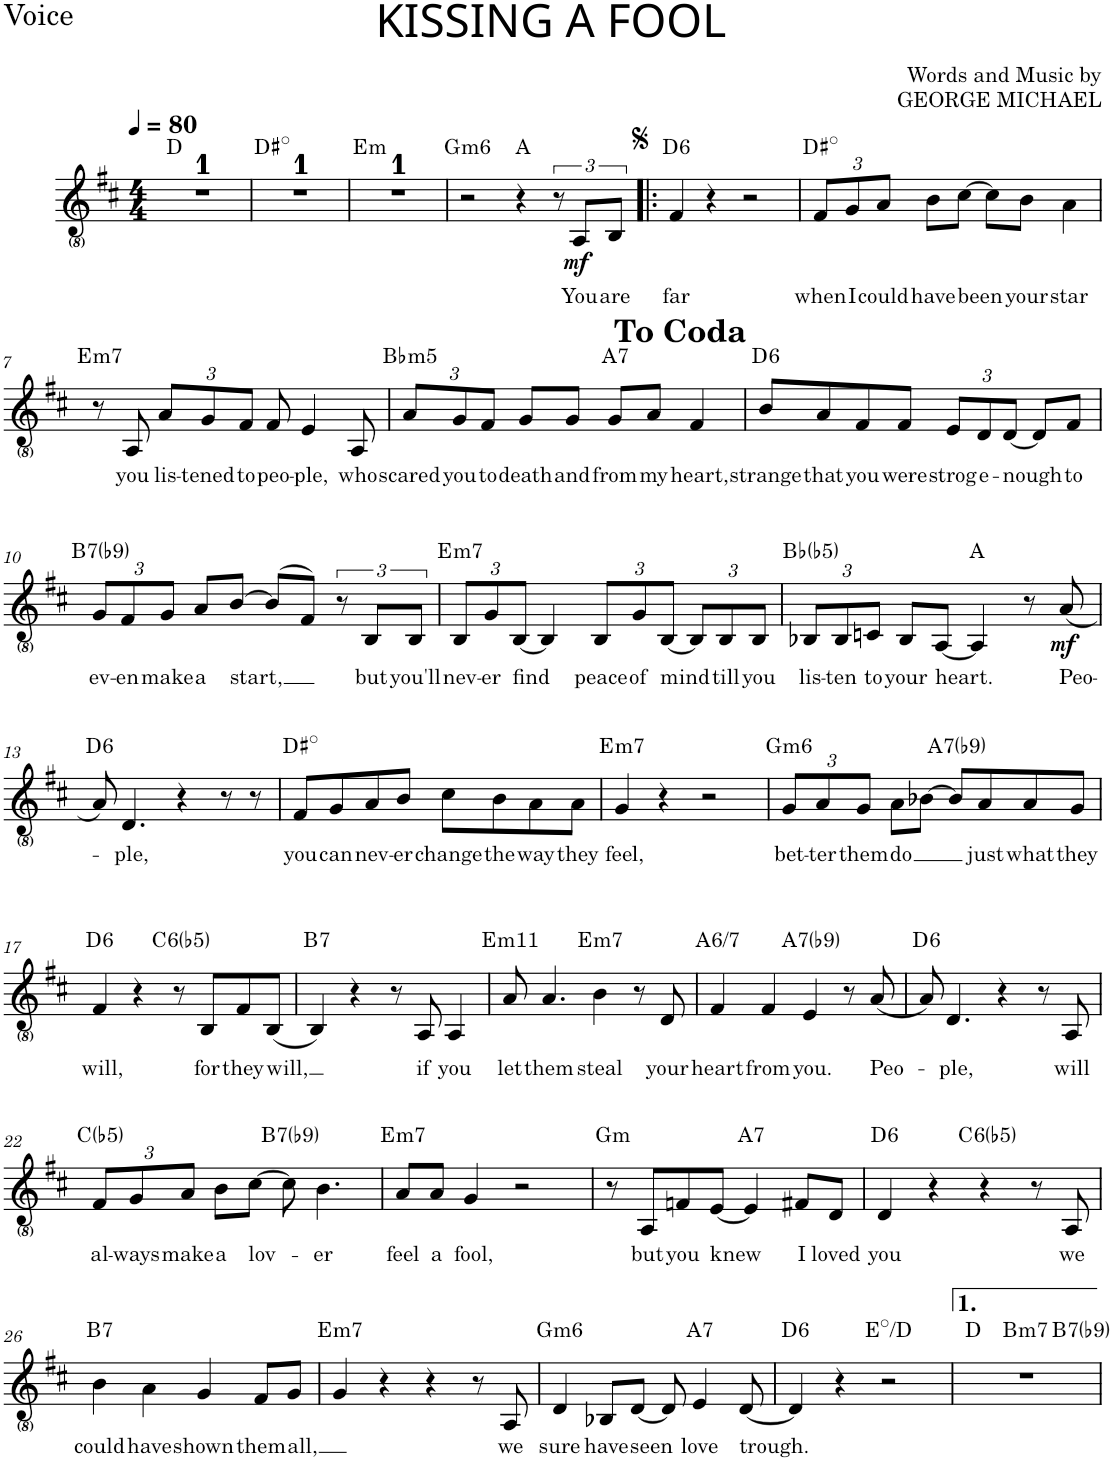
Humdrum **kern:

**kern	**text	**dynam	**harte
*part1	*part1	*part1	*part1
*staff1	*staff1	*staff1	*
*I"Voz	*	*	*
*I'V	*	*	*
*clefG2	*	*	*
*k[f#c#]	*	*	*
*M4/4	*	*	*
*MM80	*	*	*
=1	=1	=1	=1
1r	.	.	D:maj
=2	=2	=2	=2
1r	.	.	D#:dim
=3	=3	=3	=3
!	!	!	!LO:H:kt=m
1r	.	.	E:min
=4	=4	=4	=4
!	!	!	!LO:H:kt=m6
2r	.	.	G:min6
4r	.	.	A:maj
12r	.	.	.
!	!LO:LY:b	!LO:DY:b	!
12A/L	You	mf	.
!	!LO:LY:b	!	!
12B/J	are	.	.
=5!|:	=5!|:	=5!|:	=5!|:
!	!LO:LY:b	!	!LO:H:kt=6
4f#/	far	.	D:maj6
4r	.	.	.
2r	.	.	.
=6	=6	=6	=6
*Xbrackettup	*	*	*
!	!LO:LY:b	!	!
12f#/L	when	.	D#:dim
!	!LO:LY:b	!	!
12g/	I	.	.
!	!LO:LY:b	!	!
12a/J	could	.	.
!	!LO:LY:b	!	!
8b\L	have	.	.
!	!LO:LY:b	!	!
[>8cc#\J	been	.	.
8cc#\L]	.	.	.
!	!LO:LY:b	!	!
8b\J	your	.	.
!	!LO:LY:b	!	!
4a\	star	.	.
!!LO:LB:g=z
=7	=7	=7	=7
!	!	!	!LO:H:kt=m7
8r	.	.	E:min7
!	!LO:LY:b	!	!
8A/	you	.	.
!	!LO:LY:b	!	!
12a/L	lis-	.	.
!	!LO:LY:b	!	!
12g/	-tened	.	.
!	!LO:LY:b	!	!
12f#/J	to	.	.
!	!LO:LY:b	!	!
8f#/	peo-	.	.
!	!LO:LY:b	!	!
4e/	-ple,	.	.
!	!LO:LY:b	!	!
8A/	who	.	.
=8	=8	=8	=8
!	!LO:LY:b	!	!LO:H:kt=m5
12a/L	scared	.	Bb:(1,5)
!	!LO:LY:b	!	!
12g/	you	.	.
!	!LO:LY:b	!	!
12f#/J	to	.	.
!	!LO:LY:b	!	!
8g/L	death	.	.
!	!LO:LY:b	!	!
8g/J	and	.	.
!	!LO:LY:b	!	!LO:H:kt=7
8g/L	from	.	A:7
!	!LO:LY:b	!	!
8a/J	my	.	.
!	!LO:LY:b	!	!
4f#/	heart,	.	.
=9	=9	=9	=9
!	!LO:LY:b	!	!LO:H:kt=6
8b/L	strange	.	D:maj6
!	!LO:LY:b	!	!
8a/	that	.	.
!	!LO:LY:b	!	!
8f#/	you	.	.
!	!LO:LY:b	!	!
8f#/J	were	.	.
!	!LO:LY:b	!	!
12e/L	strog	.	.
!	!LO:LY:b	!	!
12d/	e-	.	.
!	!LO:LY:b	!	!
[<12d/J	-nough	.	.
8d/L]	.	.	.
!	!LO:LY:b	!	!
8f#/J	to	.	.
!LO:TX:a:t=<b><font size="15"/>To Coda</b>	!	!	!
!!LO:LB:g=z
=10	=10	=10	=10
!	!LO:LY:b	!	!LO:H:kt=7
12g/L	ev-	.	B:7(b9)
!	!LO:LY:b	!	!
12f#/	-en	.	.
!	!LO:LY:b	!	!
12g/J	make	.	.
!	!LO:LY:b	!	!
8a/L	a	.	.
!	!LO:LY:b	!	!
[>8b/J	start,	.	.
(>8b/L]	.	.	.
8f#/J)	.	.	.
*brackettup	*	*	*
12r	.	.	.
!	!LO:LY:b	!	!
12B/L	but	.	.
!	!LO:LY:b	!	!
12B/J	you'll	.	.
=11	=11	=11	=11
*Xbrackettup	*	*	*
!	!LO:LY:b	!	!LO:H:kt=m7
12B/L	nev-	.	E:min7
!	!LO:LY:b	!	!
12g/	-er	.	.
!	!LO:LY:b	!	!
[12B/J	find	.	.
4B/]	.	.	.
!	!LO:LY:b	!	!
12B/L	peace	.	.
!	!LO:LY:b	!	!
12g/	of	.	.
!	!LO:LY:b	!	!
[12B/J	mind	.	.
12B/L]	.	.	.
!	!LO:LY:b	!	!
12B/	till	.	.
!	!LO:LY:b	!	!
12B/J	you	.	.
=12	=12	=12	=12
!	!LO:LY:b	!	!
12B-X/L	lis-	.	Bb:(3,b5)
!	!LO:LY:b	!	!
12B-/	-ten	.	.
!	!LO:LY:b	!	!
12cn/J	to	.	.
!	!LO:LY:b	!	!
8B-/L	your	.	.
!	!LO:LY:b	!	!
[8A/J	heart.	.	.
4A/]	.	.	A:maj
8r	.	.	.
!	!LO:LY:b	!LO:DY:b	!
(<8a/	Peo-	mf	.
!!LO:LB:g=z
=13	=13	=13	=13
!	!	!	!LO:H:kt=6
8a/)	.	.	D:maj6
!	!LO:LY:b	!	!
4.d/	-ple,	.	.
4r	.	.	.
8r	.	.	.
8r	.	.	.
=14	=14	=14	=14
!	!LO:LY:b	!	!
8f#/L	you	.	D#:dim
!	!LO:LY:b	!	!
8g/	can	.	.
!	!LO:LY:b	!	!
8a/	nev-	.	.
!	!LO:LY:b	!	!
8b/J	-er	.	.
!	!LO:LY:b	!	!
8cc#\L	change	.	.
!	!LO:LY:b	!	!
8b\	the	.	.
!	!LO:LY:b	!	!
8a\	way	.	.
!	!LO:LY:b	!	!
8a\J	they	.	.
=15	=15	=15	=15
!	!LO:LY:b	!	!LO:H:kt=m7
4g/	feel,	.	E:min7
4r	.	.	.
2r	.	.	.
=16	=16	=16	=16
!	!LO:LY:b	!	!LO:H:kt=m6
12g/L	bet-	.	G:min6
!	!LO:LY:b	!	!
12a/	-ter	.	.
!	!LO:LY:b	!	!
12g/J	them	.	.
!	!LO:LY:b	!	!
8a\L	do	.	.
[>8b-X\J	.	.	.
!	!	!	!LO:H:kt=7
8b-/L]	.	.	A:7(b9)
!	!LO:LY:b	!	!
8a/	just	.	.
!	!LO:LY:b	!	!
8a/	what	.	.
!	!LO:LY:b	!	!
8g/J	they	.	.
!!LO:LB:g=z
=17	=17	=17	=17
!	!LO:LY:b	!	!LO:H:kt=6
4f#/	will,	.	D:maj6
4r	.	.	.
!	!	!	!LO:H:kt=6
8r	.	.	C:(3,b5,6)
!	!LO:LY:b	!	!
8B/L	for	.	.
!	!LO:LY:b	!	!
8f#/	they	.	.
!	!LO:LY:b	!	!
(<8B/J	will,	.	.
=18	=18	=18	=18
!	!	!	!LO:H:kt=7
4B/)	.	.	B:7
4r	.	.	.
8r	.	.	.
!	!LO:LY:b	!	!
8A/	if	.	.
!	!LO:LY:b	!	!
4A/	you	.	.
=19	=19	=19	=19
!	!LO:LY:b	!	!LO:H:kt=m11
8a/	let	.	E:min9(11)
!	!LO:LY:b	!	!
4.a/	them	.	.
!	!LO:LY:b	!	!LO:H:kt=m7
4b\	steal	.	E:min7
8r	.	.	.
!	!LO:LY:b	!	!
8d/	your	.	.
=20	=20	=20	=20
!	!LO:LY:b	!	!LO:H:kt=6/7
4f#/	heart	.	A:maj
!	!LO:LY:b	!	!
4f#/	from	.	.
!	!LO:LY:b	!	!LO:H:kt=7
4e/	you.	.	A:7(b9)
8r	.	.	.
!	!LO:LY:b	!	!
(<8a/	Peo-	.	.
=21	=21	=21	=21
!	!	!	!LO:H:kt=6
8a/)	.	.	D:maj6
!	!LO:LY:b	!	!
4.d/	-ple,	.	.
4r	.	.	.
8r	.	.	.
!	!LO:LY:b	!	!
8A/	will	.	.
!!LO:LB:g=z
=22	=22	=22	=22
!	!LO:LY:b	!	!
12f#/L	al-	.	C:(3,b5)
!	!LO:LY:b	!	!
12g/	-ways	.	.
!	!LO:LY:b	!	!
12a/J	make	.	.
!	!LO:LY:b	!	!
8b\L	a	.	.
!	!LO:LY:b	!	!
[>8cc#\J	lov-	.	.
!	!	!	!LO:H:kt=7
8cc#\]	.	.	B:7(b9)
!	!LO:LY:b	!	!
4.b\	-er	.	.
=23	=23	=23	=23
!	!LO:LY:b	!	!LO:H:kt=m7
8a/L	feel	.	E:min7
!	!LO:LY:b	!	!
8a/J	a	.	.
!	!LO:LY:b	!	!
4g/	fool,	.	.
2r	.	.	.
=24	=24	=24	=24
!	!	!	!LO:H:kt=m
8r	.	.	G:min
!	!LO:LY:b	!	!
8A/L	but	.	.
!	!LO:LY:b	!	!
8fn/	you	.	.
!	!LO:LY:b	!	!
[<8e/J	knew	.	.
!	!	!	!LO:H:kt=7
4e/]	.	.	A:7
!	!LO:LY:b	!	!
8f#X/L	I	.	.
!	!LO:LY:b	!	!
8d/J	loved	.	.
=25	=25	=25	=25
!	!LO:LY:b	!	!LO:H:kt=6
4d/	you	.	D:maj6
4r	.	.	.
!	!	!	!LO:H:kt=6
4r	.	.	C:(3,b5,6)
8r	.	.	.
!	!LO:LY:b	!	!
8A/	we	.	.
!!LO:LB:g=z
=26	=26	=26	=26
!	!LO:LY:b	!	!LO:H:kt=7
4b\	could	.	B:7
!	!LO:LY:b	!	!
4a\	have	.	.
!	!LO:LY:b	!	!
4g/	shown	.	.
!	!LO:LY:b	!	!
8f#/L	them	.	.
!	!LO:LY:b	!	!
8g/J	all,	.	.
=27	=27	=27	=27
!	!	!	!LO:H:kt=m7
4g/	.	.	E:min7
4r	.	.	.
4r	.	.	.
8r	.	.	.
!	!LO:LY:b	!	!
8A/	we	.	.
=28	=28	=28	=28
!	!LO:LY:b	!	!LO:H:kt=m6
4d/	sure	.	G:min6
!	!LO:LY:b	!	!
8B-X/L	have	.	.
!	!LO:LY:b	!	!
[8d/J	seen	.	.
8d/]	.	.	.
!	!LO:LY:b	!	!LO:H:kt=7
4e/	love	.	A:7
!	!LO:LY:b	!	!
[8d/	trough.	.	.
=29	=29	=29	=29
!	!	!	!LO:H:kt=6
4d/]	.	.	D:maj6
4r	.	.	.
2r	.	.	E:dim/b7
=30	=30	=30	=30
*^	*	*	*
*	*^	*	*	*
1r	2ryy	2.ryy	.	.	D:maj
!	!	!	!	!	!LO:H:kt=m7
.	2ryy	.	.	.	B:min7
!	!	!	!	!	!LO:H:kt=7
.	.	4ryy	.	.	B:7(b9)
*v	*v	*v	*	*	*
=	=	=	=
*-	*-	*-	*-
